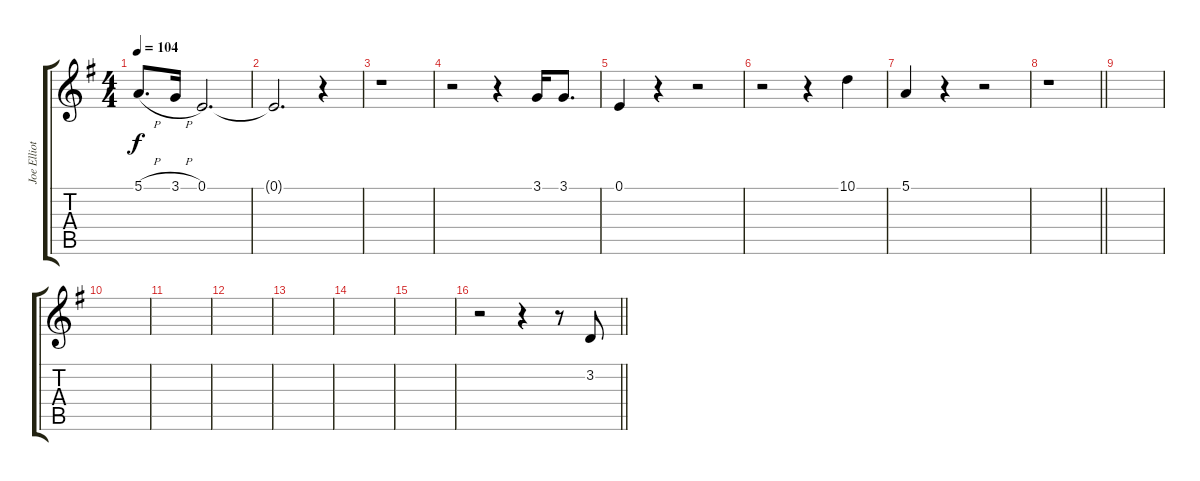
\track ("Joe Elliott" "Joe Elliot") {instrument lead1square}
\staff {score tabs}
\tuning (E4 B3 G3 D3 A2 E2) {hide}
\ts (4 4)
\tempo 104
\clef g2
\ks eminor
5.1{h}.8{d dy f} 3.1{h}.16 0.1.2{d} |
0.1{t}.2{d} r.4 |
r.1 |
r.2 r.4 3.1.16 3.1.8{d} |
0.1.4 r.4 r.2 |
r.2 r.4 10.1.4 |
5.1.4 r.4 r.2 |
\barLineRight lightlight
r.1 |
|
|
|
|
|
|
|
\barLineRight lightlight
r.2 r.4 r.8 3.2.8
